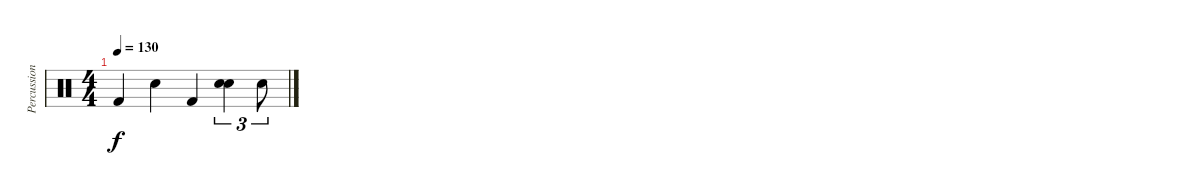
\track ("Percussion" "Percussion") {instrument percussion}
\staff {score}
\articulation defaults
\ts (4 4)
\tempo 130
\clef neutral
\ks c "Kick (hit) 2".4{dy f} "Snare (hit) 2".4 "Kick (hit) 2".4
("Hand Clap (hit)" "Snare (hit) 2").4{tu (3 2)} "Hand Clap (hit)".8{tu (3 2)}
